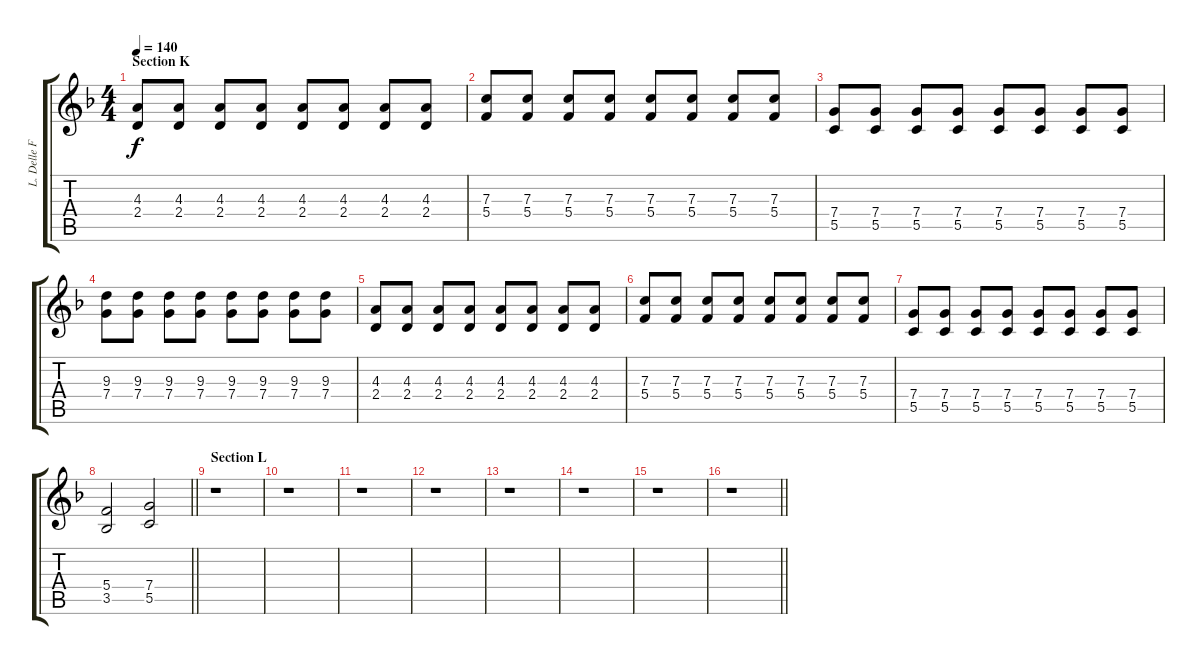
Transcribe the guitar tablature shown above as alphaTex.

\track ("L. Delle Fave (Dist. Guitar R)" "L. Delle F") {instrument overdrivenguitar}
\staff {score tabs}
\tuning (D4 A3 F3 C3 G2 D2) {hide}
\ts (4 4)
\section ("" "Section K")
\tempo 140
\clef g2
\ks dminor
(4.3 2.4).8{dy f volume 12} (4.3 2.4).8 (4.3 2.4).8 (4.3 2.4).8 (4.3 2.4).8 (4.3 2.4).8 (4.3 2.4).8 (4.3 2.4).8 |
(7.3 5.4).8 (7.3 5.4).8 (7.3 5.4).8 (7.3 5.4).8 (7.3 5.4).8 (7.3 5.4).8 (7.3 5.4).8 (7.3 5.4).8 |
(7.4 5.5).8 (7.4 5.5).8 (7.4 5.5).8 (7.4 5.5).8 (7.4 5.5).8 (7.4 5.5).8 (7.4 5.5).8 (7.4 5.5).8 |
(9.3 7.4).8 (9.3 7.4).8 (9.3 7.4).8 (9.3 7.4).8 (9.3 7.4).8 (9.3 7.4).8 (9.3 7.4).8 (9.3 7.4).8 |
(4.3 2.4).8 (4.3 2.4).8 (4.3 2.4).8 (4.3 2.4).8 (4.3 2.4).8 (4.3 2.4).8 (4.3 2.4).8 (4.3 2.4).8 |
(7.3 5.4).8 (7.3 5.4).8 (7.3 5.4).8 (7.3 5.4).8 (7.3 5.4).8 (7.3 5.4).8 (7.3 5.4).8 (7.3 5.4).8 |
(7.4 5.5).8 (7.4 5.5).8 (7.4 5.5).8 (7.4 5.5).8 (7.4 5.5).8 (7.4 5.5).8 (7.4 5.5).8 (7.4 5.5).8 |
\barLineRight lightlight
(5.4 3.5).2 (7.4 5.5).2 |
\section ("" "Section L")
r.1 |
r.1 |
r.1 |
r.1 |
r.1 |
r.1 |
r.1 |
\barLineRight lightlight
r.1
